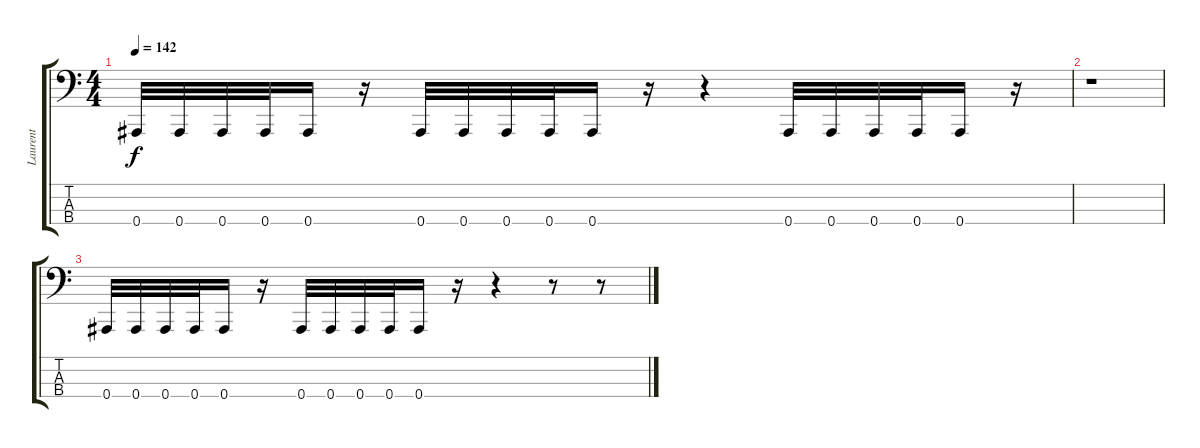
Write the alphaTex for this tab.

\track ("Laurent" "Laurent") {instrument electricbasspick}
\staff {score tabs}
\tuning (Eb2 Bb1 F1 Bb0) {hide}
\ts (4 4)
\tempo 142
\clef f4
\ks c
0.4.32{dy f} 0.4.32 0.4.32 0.4.32 0.4.16 r.16 0.4.32 0.4.32 0.4.32 0.4.32 0.4.16 r.16 r.4 0.4.32 0.4.32 0.4.32 0.4.32 0.4.16 r.16 |
r.1 |
0.4.32 0.4.32 0.4.32 0.4.32 0.4.16 r.16 0.4.32 0.4.32 0.4.32 0.4.32 0.4.16 r.16 r.4 r.8 r.8
